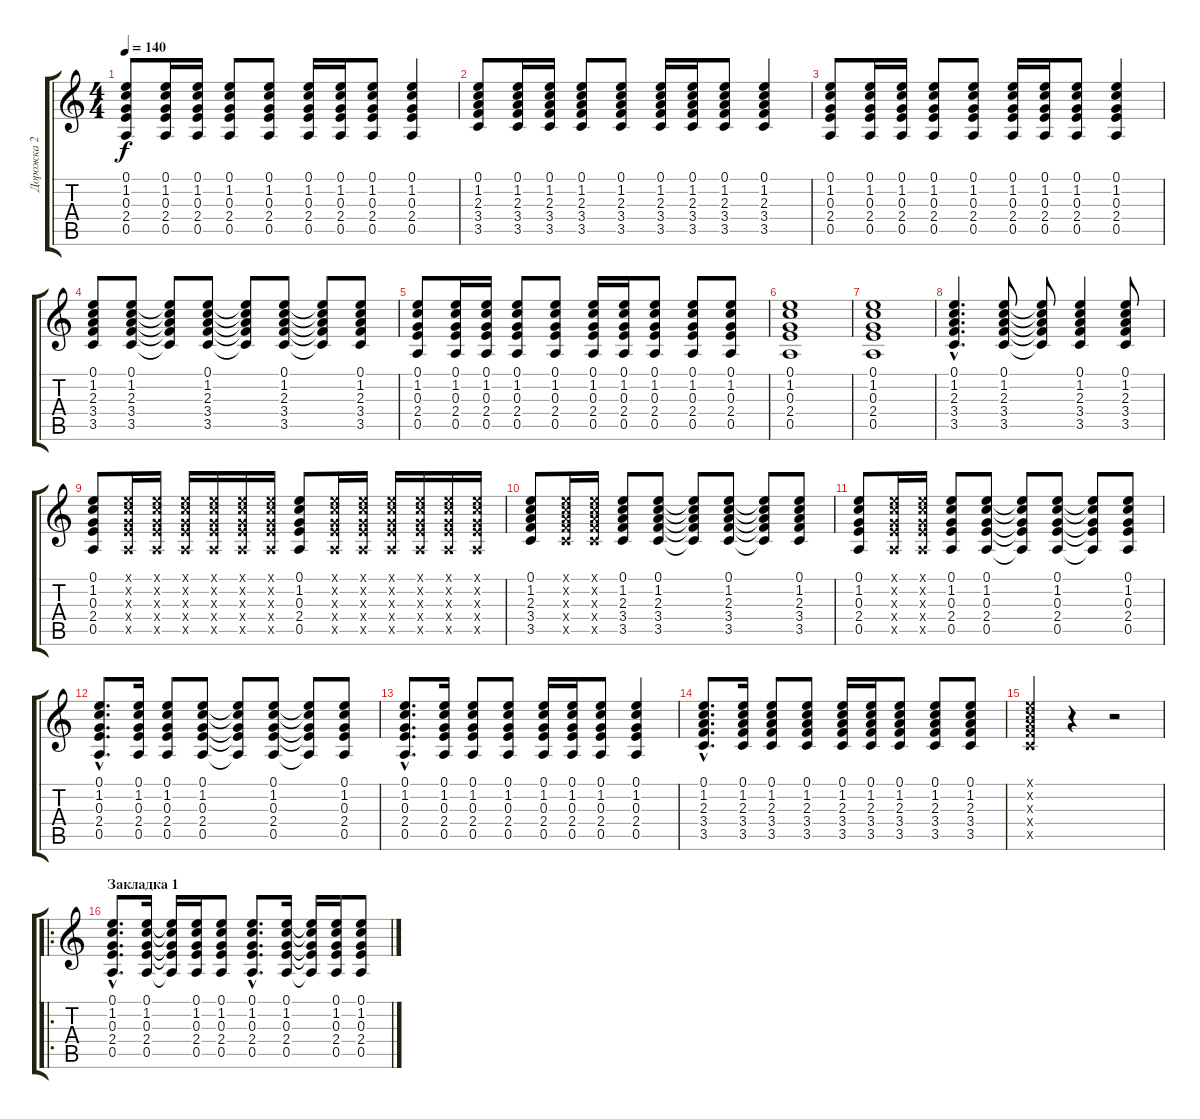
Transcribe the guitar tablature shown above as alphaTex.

\track ("Дорожка 2" "Дорожка 2") {instrument acousticguitarsteel}
\staff {score tabs}
\tuning (E4 B3 G3 D3 A2 E2) {hide}
\ts (4 4)
\tempo 140
\clef g2
\ks c
(0.1 1.2 0.3 2.4 0.5).8{dy f instrument acousticguitarsteel} (0.1 1.2 0.3 2.4 0.5).16 (0.1 1.2 0.3 2.4 0.5).16 (0.1 1.2 0.3 2.4 0.5).8 (0.1 1.2 0.3 2.4 0.5).8 (0.1 1.2 0.3 2.4 0.5).16 (0.1 1.2 0.3 2.4 0.5).16 (0.1 1.2 0.3 2.4 0.5).8 (0.1 1.2 0.3 2.4 0.5).4 |
(0.1 1.2 2.3 3.4 3.5).8 (0.1 1.2 2.3 3.4 3.5).16 (0.1 1.2 2.3 3.4 3.5).16 (0.1 1.2 2.3 3.4 3.5).8 (0.1 1.2 2.3 3.4 3.5).8 (0.1 1.2 2.3 3.4 3.5).16 (0.1 1.2 2.3 3.4 3.5).16 (0.1 1.2 2.3 3.4 3.5).8 (0.1 1.2 2.3 3.4 3.5).4 |
(0.1 1.2 0.3 2.4 0.5).8 (0.1 1.2 0.3 2.4 0.5).16 (0.1 1.2 0.3 2.4 0.5).16 (0.1 1.2 0.3 2.4 0.5).8 (0.1 1.2 0.3 2.4 0.5).8 (0.1 1.2 0.3 2.4 0.5).16 (0.1 1.2 0.3 2.4 0.5).16 (0.1 1.2 0.3 2.4 0.5).8 (0.1 1.2 0.3 2.4 0.5).4 |
(0.1 1.2 2.3 3.4 3.5).8 (0.1 1.2 2.3 3.4 3.5).8 (0.1{t} 1.2{t} 2.3{t} 3.4{t} 3.5{t}).8 (0.1 1.2 2.3 3.4 3.5).8 (0.1{t} 1.2{t} 2.3{t} 3.4{t} 3.5{t}).8 (0.1 1.2 2.3 3.4 3.5).8 (0.1{t} 1.2{t} 2.3{t} 3.4{t} 3.5{t}).8 (0.1 1.2 2.3 3.4 3.5).8 |
(0.1 1.2 0.3 2.4 0.5).8 (0.1 1.2 0.3 2.4 0.5).16 (0.1 1.2 0.3 2.4 0.5).16 (0.1 1.2 0.3 2.4 0.5).8 (0.1 1.2 0.3 2.4 0.5).8 (0.1 1.2 0.3 2.4 0.5).16 (0.1 1.2 0.3 2.4 0.5).16 (0.1 1.2 0.3 2.4 0.5).8 (0.1 1.2 0.3 2.4 0.5).8 (0.1 1.2 0.3 2.4 0.5).8 |
(0.1 1.2 0.3 2.4 0.5).1 |
(0.1 1.2 0.3 2.4 0.5).1 |
(0.1{hac} 1.2{hac} 2.3{hac} 3.4{hac} 3.5{hac}).4{d} (0.1 1.2 2.3 3.4 3.5).8 (0.1{t} 1.2{t} 2.3{t} 3.4{t} 3.5{t}).8 (0.1 1.2 2.3 3.4 3.5).4 (0.1 1.2 2.3 3.4 3.5).8 |
(0.1 1.2 0.3 2.4 0.5).8 (0.1{x} 1.2{x} 0.3{x} 2.4{x} 0.5{x}).16 (0.1{x} 1.2{x} 0.3{x} 2.4{x} 0.5{x}).16 (0.1{x} 1.2{x} 0.3{x} 2.4{x} 0.5{x}).16 (0.1{x} 1.2{x} 0.3{x} 2.4{x} 0.5{x}).16 (0.1{x} 1.2{x} 0.3{x} 2.4{x} 0.5{x}).16 (0.1{x} 1.2{x} 0.3{x} 2.4{x} 0.5{x}).16 (0.1 1.2 0.3 2.4 0.5).8 (0.1{x} 1.2{x} 0.3{x} 2.4{x} 0.5{x}).16 (0.1{x} 1.2{x} 0.3{x} 2.4{x} 0.5{x}).16 (0.1{x} 1.2{x} 0.3{x} 2.4{x} 0.5{x}).16 (0.1{x} 1.2{x} 0.3{x} 2.4{x} 0.5{x}).16 (0.1{x} 1.2{x} 0.3{x} 2.4{x} 0.5{x}).16 (0.1{x} 1.2{x} 0.3{x} 2.4{x} 0.5{x}).16 |
(0.1 1.2 2.3 3.4 3.5).8 (0.1{x} 1.2{x} 2.3{x} 3.4{x} 3.5{x}).16 (0.1{x} 1.2{x} 2.3{x} 3.4{x} 3.5{x}).16 (0.1 1.2 2.3 3.4 3.5).8 (0.1 1.2 2.3 3.4 3.5).8 (0.1{t} 1.2{t} 2.3{t} 3.4{t} 3.5{t}).8 (0.1 1.2 2.3 3.4 3.5).8 (0.1{t} 1.2{t} 2.3{t} 3.4{t} 3.5{t}).8 (0.1 1.2 2.3 3.4 3.5).8 |
(0.1 1.2 0.3 2.4 0.5).8 (0.1{x} 1.2{x} 0.3{x} 2.4{x} 0.5{x}).16 (0.1{x} 1.2{x} 0.3{x} 2.4{x} 0.5{x}).16 (0.1 1.2 0.3 2.4 0.5).8 (0.1 1.2 0.3 2.4 0.5).8 (0.1{t} 1.2{t} 0.3{t} 2.4{t} 0.5{t}).8 (0.1 1.2 0.3 2.4 0.5).8 (0.1{t} 1.2{t} 0.3{t} 2.4{t} 0.5{t}).8 (0.1 1.2 0.3 2.4 0.5).8 |
(0.1{hac} 1.2{hac} 0.3{hac} 2.4{hac} 0.5{hac}).8{d} (0.1 1.2 0.3 2.4 0.5).16 (0.1 1.2 0.3 2.4 0.5).8 (0.1 1.2 0.3 2.4 0.5).8 (0.1{t} 1.2{t} 0.3{t} 2.4{t} 0.5{t}).8 (0.1 1.2 0.3 2.4 0.5).8 (0.1{t} 1.2{t} 0.3{t} 2.4{t} 0.5{t}).8 (0.1 1.2 0.3 2.4 0.5).8 |
(0.1{hac} 1.2{hac} 0.3{hac} 2.4{hac} 0.5{hac}).8{d} (0.1 1.2 0.3 2.4 0.5).16 (0.1 1.2 0.3 2.4 0.5).8 (0.1 1.2 0.3 2.4 0.5).8 (0.1 1.2 0.3 2.4 0.5).16 (0.1 1.2 0.3 2.4 0.5).16 (0.1 1.2 0.3 2.4 0.5).8 (0.1 1.2 0.3 2.4 0.5).4 |
(0.1{hac} 1.2{hac} 2.3{hac} 3.4{hac} 3.5{hac}).8{d} (0.1 1.2 2.3 3.4 3.5).16 (0.1 1.2 2.3 3.4 3.5).8 (0.1 1.2 2.3 3.4 3.5).8 (0.1 1.2 2.3 3.4 3.5).16 (0.1 1.2 2.3 3.4 3.5).16 (0.1 1.2 2.3 3.4 3.5).8 (0.1 1.2 2.3 3.4 3.5).8 (0.1 1.2 2.3 3.4 3.5).8 |
(0.1{x} 1.2{x} 2.3{x} 3.4{x} 3.5{x}).4 r.4 r.2 |
\ro
\section ("" "Закладка 1")
(0.1{hac} 1.2{hac} 0.3{hac} 2.4{hac} 0.5{hac}).8{d} (0.1 1.2 0.3 2.4 0.5).16 (0.1{t} 1.2{t} 0.3{t} 2.4{t} 0.5{t}).16 (0.1 1.2 0.3 2.4 0.5).16 (0.1 1.2 0.3 2.4 0.5).8 (0.1{hac} 1.2{hac} 0.3{hac} 2.4{hac} 0.5{hac}).8{d} (0.1 1.2 0.3 2.4 0.5).16 (0.1{t} 1.2{t} 0.3{t} 2.4{t} 0.5{t}).16 (0.1 1.2 0.3 2.4 0.5).16 (0.1 1.2 0.3 2.4 0.5).8
